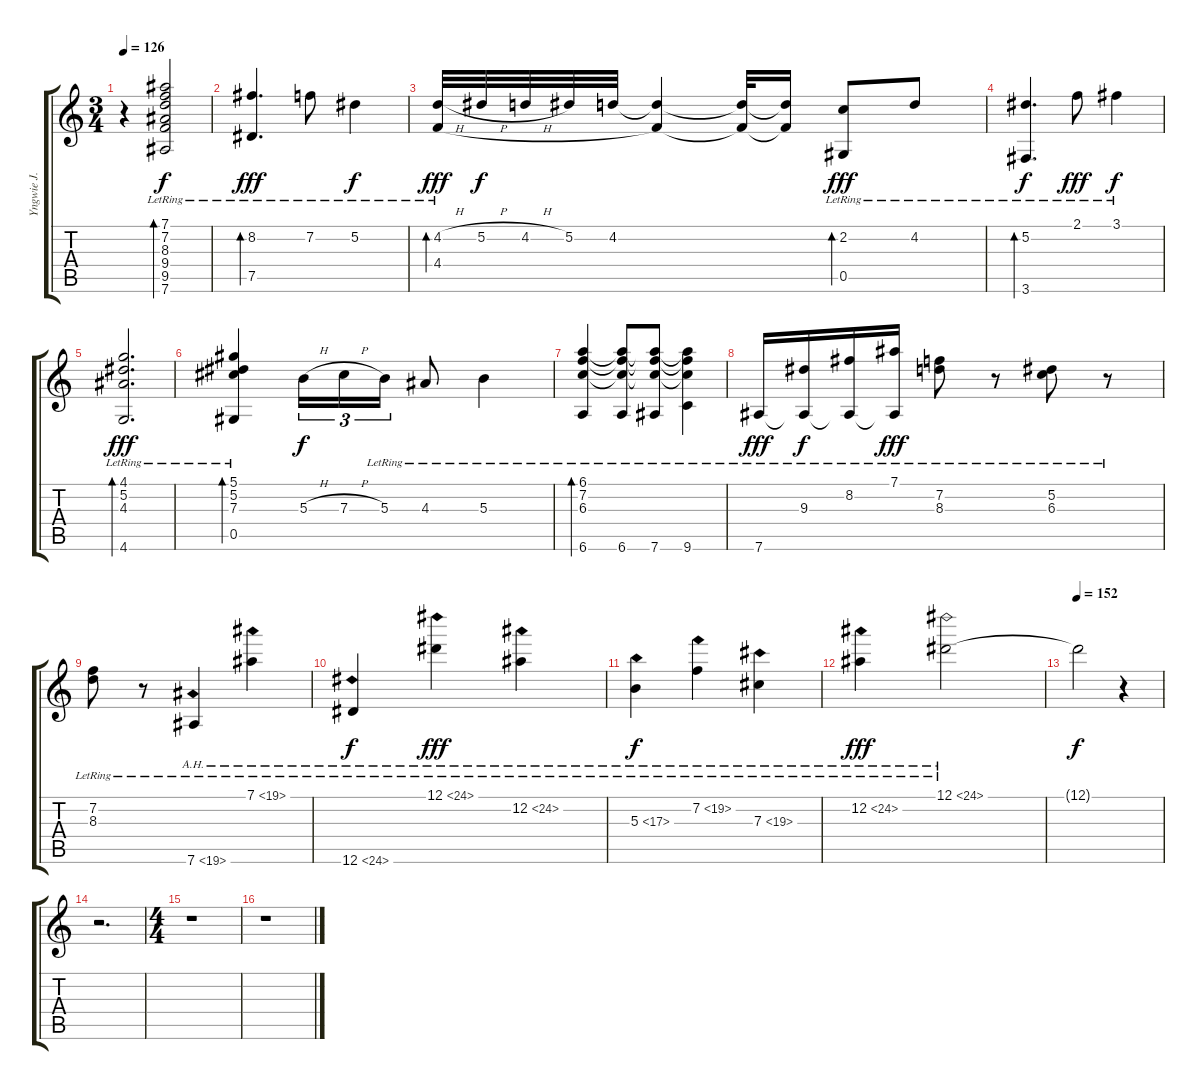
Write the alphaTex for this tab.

\track ("Yngwie J. Malmsteen (Acoustic Guitar)" "Yngwie J. ") {instrument acousticguitarnylon}
\staff {score tabs}
\tuning (Eb4 Bb3 Gb3 Db3 Ab2 Eb2) {hide}
\ts (3 4)
\tempo 126
\clef g2
\ks c
r.4{dy f instrument acousticguitarnylon} (7.1{lr} 7.2{lr} 8.3{lr} 9.4 9.5{lr} 7.6).2{bd 240} |
(8.2{lr} 7.5{lr}).4{d bd 240 dy fff} 7.2{lr}.8 5.2{lr}.4{dy f} |
(4.2{h} 4.4{lr}).32{bd 240 dy fff} 5.2{h}.32{dy f} 4.2{h}.32 5.2.32 4.2.32 (4.2{t} 4.4{t}).4 (4.2{t} 4.4{t}).32 (4.2{t} 4.4{t}).16 (2.2{lr} 0.5{lr}).8{bd 240 dy fff} 4.2{lr}.8 |
(5.2{lr} 3.6{lr}).4{d bd 240 dy f} 2.1{lr}.8{dy fff} 3.1{lr}.4{dy f} |
(4.1{lr} 5.2{lr} 4.3{lr} 4.6{lr}).2{d bd 240 dy fff} |
(5.1{lr} 5.2{lr} 7.3{lr} 0.5{lr}).4{bd 240} 5.3{h}.16{tu (3 2) dy f} 7.3{h}.16{tu (3 2)} 5.3{lr}.16{tu (3 2)} 4.3{lr}.8 5.3{lr}.4 |
(6.1{lr} 7.2{lr} 6.3{lr} 6.6{lr}).4{bd 240} (6.1{t} 7.2{t} 6.3{t} 6.6{lr}).8 (6.1{t} 7.2{t} 6.3{t} 7.6{lr}).8 (6.1{t} 7.2{t} 6.3{t} 9.6{lr}).4 |
7.6{lr}.16{dy fff} (9.3{lr} 7.6{t}).16{dy f} (8.2{lr} 7.6{t}).16 (7.1{lr} 7.6{t}).16{dy fff} (7.2{lr} 8.3{lr}).8 r.8 (5.2{lr} 6.3{lr}).8 r.8 |
(7.2{lr} 8.3{lr}).8 r.8 7.6{ah 12 lr}.4 7.1{ah 12 lr}.4 |
12.6{ah 12 lr}.4{dy f} 12.1{ah 12 lr}.4{dy fff} 12.2{ah 12 lr}.4 |
5.3{ah 12 lr}.4{dy f} 7.2{ah 12 lr}.4 7.3{ah 12 lr}.4 |
12.2{ah 12 lr}.4{dy fff} 12.1{ah 12 lr}.2 |
\tempo 152
12.1{t}.2{dy f} r.4 |
r.2{d} |
\ts (4 4)
r.1 |
r.1
